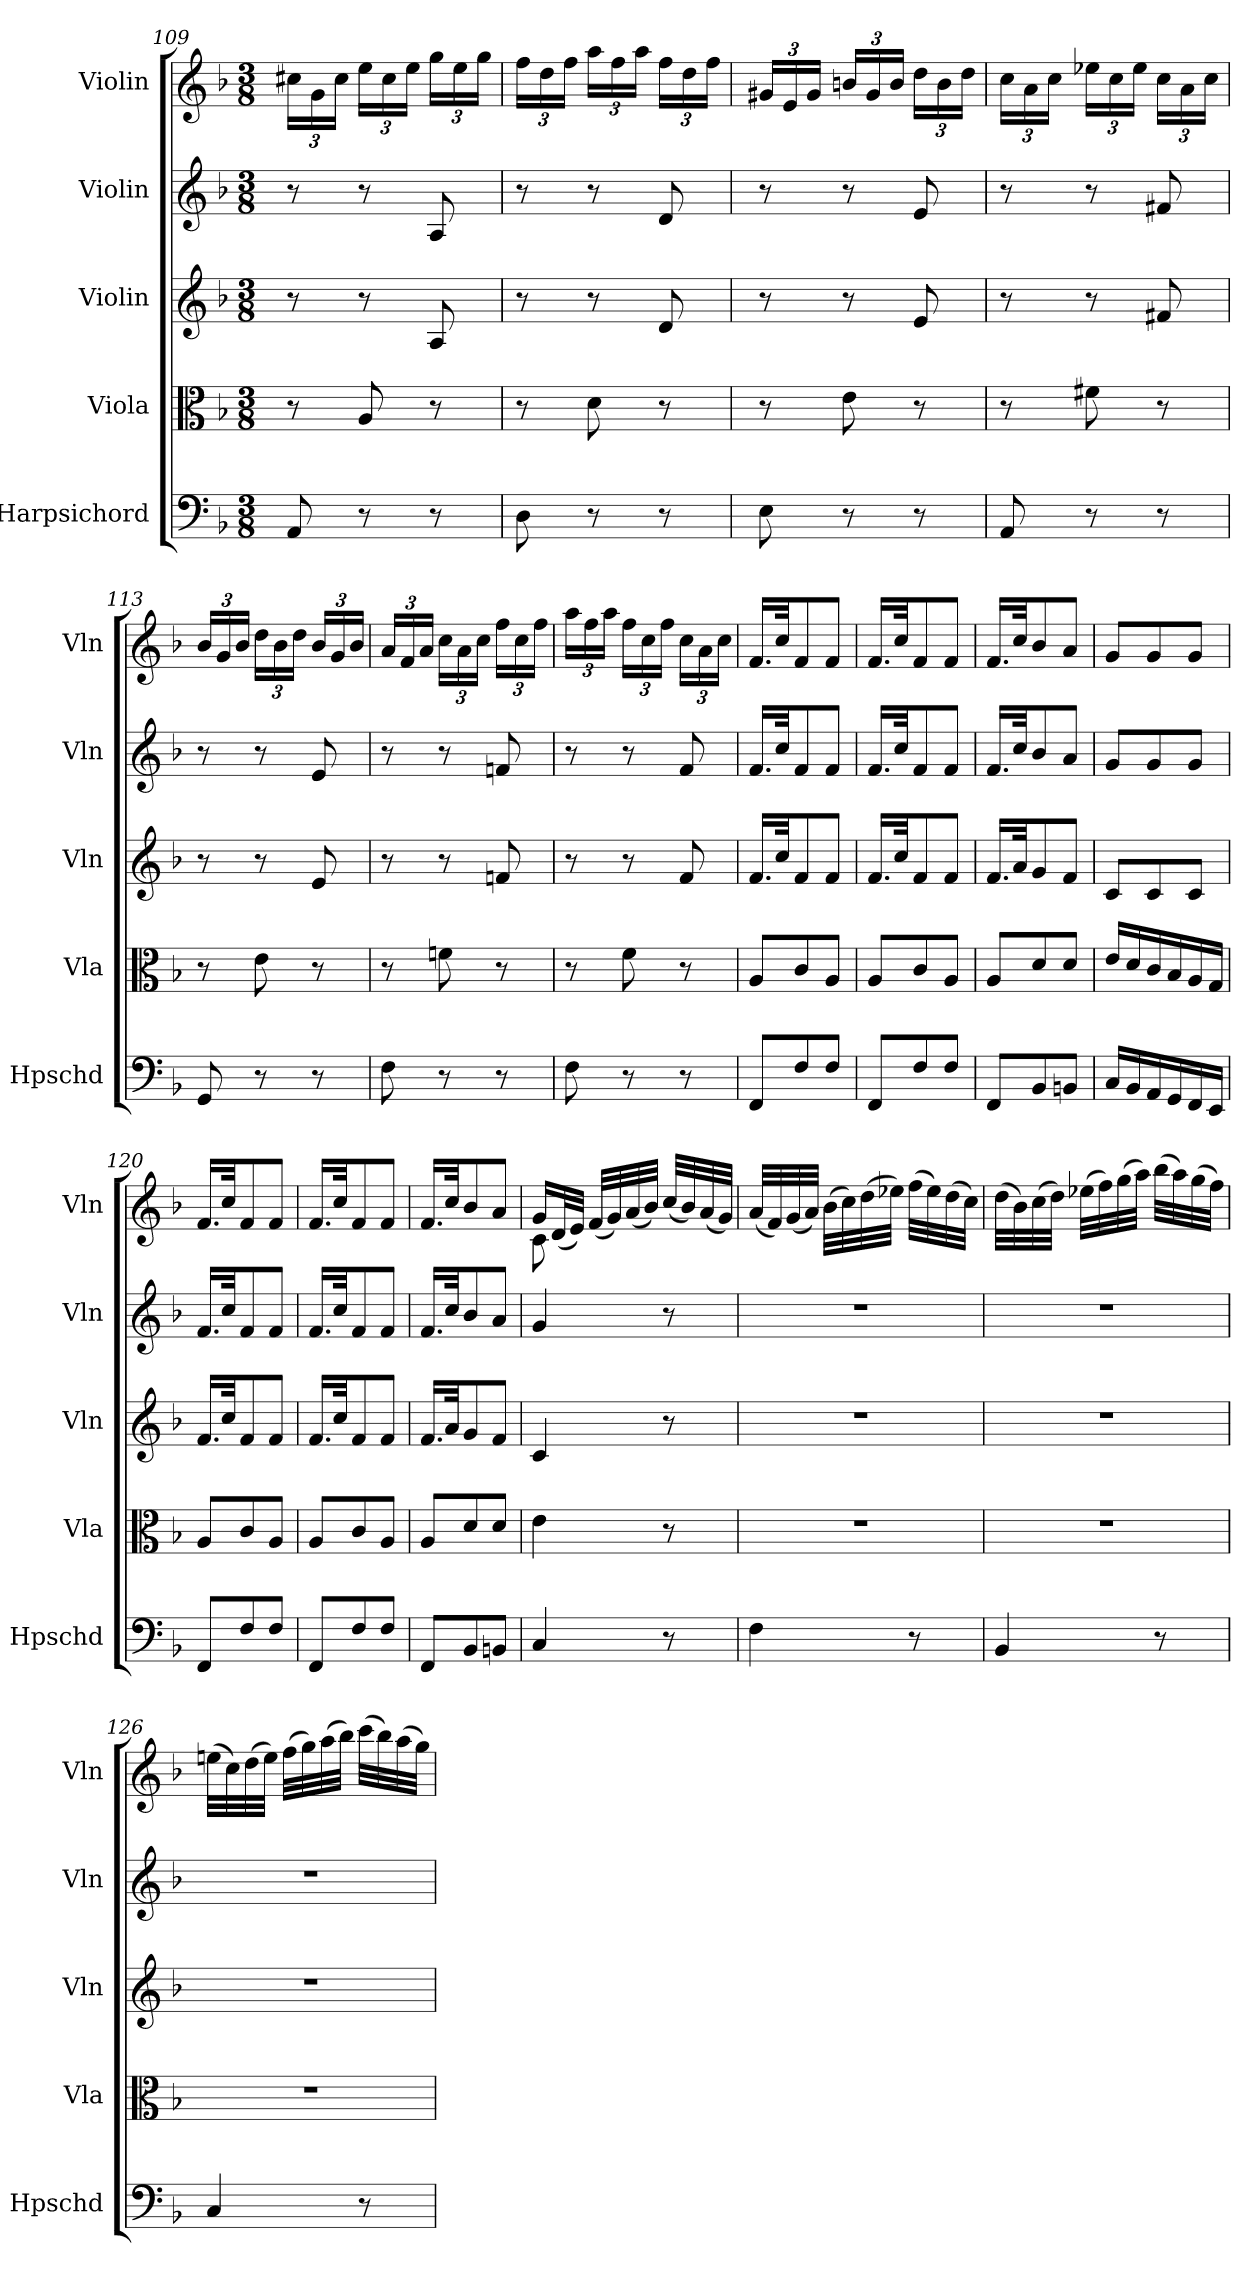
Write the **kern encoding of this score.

**kern	**kern	**kern	**kern	**kern
*part5	*part4	*part3	*part2	*part1
*staff5	*staff4	*staff3	*staff2	*staff1
*I"Harpsichord	*I"Viola	*I"Violin	*I"Violin	*I"Violin
*I'Hpschd	*I'Vla	*I'Vln	*I'Vln	*I'Vln
*clefF4	*clefC3	*clefG2	*clefG2	*clefG2
*k[b-]	*k[b-]	*k[b-]	*k[b-]	*k[b-]
*F:	*F:	*F:	*F:	*F:
*M3/8	*M3/8	*M3/8	*M3/8	*M3/8
=109	=109	=109	=109	=109
8AA/	8r	8r	8r	24cc#X\LL
.	.	.	.	24g\
.	.	.	.	24cc#\JJ
8r	8A/	8r	8r	24ee\LL
.	.	.	.	24cc#\
.	.	.	.	24ee\JJ
8r	8r	8A/	8A/	24gg\LL
.	.	.	.	24ee\
.	.	.	.	24gg\JJ
=110	=110	=110	=110	=110
8D\	8r	8r	8r	24ff\LL
.	.	.	.	24dd\
.	.	.	.	24ff\JJ
8r	8d\	8r	8r	24aa\LL
.	.	.	.	24ff\
.	.	.	.	24aa\JJ
8r	8r	8d/	8d/	24ff\LL
.	.	.	.	24dd\
.	.	.	.	24ff\JJ
=111	=111	=111	=111	=111
8E\	8r	8r	8r	24g#X/LL
.	.	.	.	24e/
.	.	.	.	24g#/JJ
8r	8e\	8r	8r	24bn/LL
.	.	.	.	24g#/
.	.	.	.	24b/JJ
8r	8r	8e/	8e/	24dd\LL
.	.	.	.	24b\
.	.	.	.	24dd\JJ
=112	=112	=112	=112	=112
8AA/	8r	8r	8r	24cc\LL
.	.	.	.	24a\
.	.	.	.	24cc\JJ
8r	8f#X\	8r	8r	24ee-X\LL
.	.	.	.	24cc\
.	.	.	.	24ee-\JJ
8r	8r	8f#X/	8f#X/	24cc\LL
.	.	.	.	24a\
.	.	.	.	24cc\JJ
=113	=113	=113	=113	=113
8GG/	8r	8r	8r	24b-/LL
.	.	.	.	24g/
.	.	.	.	24b-/JJ
8r	8e\	8r	8r	24dd\LL
.	.	.	.	24b-\
.	.	.	.	24dd\JJ
8r	8r	8e/	8e/	24b-/LL
.	.	.	.	24g/
.	.	.	.	24b-/JJ
=114	=114	=114	=114	=114
8F\	8r	8r	8r	24a/LL
.	.	.	.	24f/
.	.	.	.	24a/JJ
8r	8fn\	8r	8r	24cc\LL
.	.	.	.	24a\
.	.	.	.	24cc\JJ
8r	8r	8fn/	8fn/	24ff\LL
.	.	.	.	24cc\
.	.	.	.	24ff\JJ
=115	=115	=115	=115	=115
8F\	8r	8r	8r	24aa\LL
.	.	.	.	24ff\
.	.	.	.	24aa\JJ
8r	8f\	8r	8r	24ff\LL
.	.	.	.	24cc\
.	.	.	.	24ff\JJ
8r	8r	8f/	8f/	24cc\LL
.	.	.	.	24a\
.	.	.	.	24cc\JJ
=116	=116	=116	=116	=116
8FF/L	8A/L	16.f/LL	16.f/LL	16.f/LL
.	.	32cc/JK	32cc/JK	32cc/JK
8F/	8c/	8f/	8f/	8f/
8F/J	8A/J	8f/J	8f/J	8f/J
=117	=117	=117	=117	=117
8FF/L	8A/L	16.f/LL	16.f/LL	16.f/LL
.	.	32cc/JK	32cc/JK	32cc/JK
8F/	8c/	8f/	8f/	8f/
8F/J	8A/J	8f/J	8f/J	8f/J
=118	=118	=118	=118	=118
8FF/L	8A/L	16.f/LL	16.f/LL	16.f/LL
.	.	32a/JK	32cc/JK	32cc/JK
8BB-/	8d/	8g/	8b-/	8b-/
8BBn/J	8d/J	8f/J	8a/J	8a/J
=119	=119	=119	=119	=119
16C/LL	16e/LL	8c/L	8g/L	8g/L
16BB-/	16d/	.	.	.
16AA/	16c/	8c/	8g/	8g/
16GG/	16B-/	.	.	.
16FF/	16A/	8c/J	8g/J	8g/J
16EE/JJ	16G/JJ	.	.	.
=120	=120	=120	=120	=120
8FF/L	8A/L	16.f/LL	16.f/LL	16.f/LL
.	.	32cc/JK	32cc/JK	32cc/JK
8F/	8c/	8f/	8f/	8f/
8F/J	8A/J	8f/J	8f/J	8f/J
=121	=121	=121	=121	=121
8FF/L	8A/L	16.f/LL	16.f/LL	16.f/LL
.	.	32cc/JK	32cc/JK	32cc/JK
8F/	8c/	8f/	8f/	8f/
8F/J	8A/J	8f/J	8f/J	8f/J
=122	=122	=122	=122	=122
8FF/L	8A/L	16.f/LL	16.f/LL	16.f/LL
.	.	32a/JK	32cc/JK	32cc/JK
8BB-/	8d/	8g/	8b-/	8b-/
8BBn/J	8d/J	8f/J	8a/J	8a/J
=123	=123	=123	=123	=123
*	*	*	*	*^
4C/	4e\	4c/	4g/	8c\	16g/LL
.	.	.	.	.	(32d/L
.	.	.	.	.	32e/JJJ)
.	.	.	.	(32f/LLL	4ryy
.	.	.	.	32g/)	.
.	.	.	.	(32a/	.
.	.	.	.	32b-/JJJ)	.
8r	8r	8r	8r	(32cc/LLL	.
.	.	.	.	32b-/)	.
.	.	.	.	(32a/	.
.	.	.	.	32g/JJJ)	.
*	*	*	*	*v	*v
=124	=124	=124	=124	=124
4F\	4.r	4.r	4.r	(32a/LLL
.	.	.	.	32f/)
.	.	.	.	(32g/
.	.	.	.	32a/JJJ)
.	.	.	.	(32b-\LLL
.	.	.	.	32cc\)
.	.	.	.	(32dd\
.	.	.	.	32ee-X\JJJ)
8r	.	.	.	(32ff\LLL
.	.	.	.	32ee-\)
.	.	.	.	(32dd\
.	.	.	.	32cc\JJJ)
=125	=125	=125	=125	=125
4BB-/	4.r	4.r	4.r	(32dd\LLL
.	.	.	.	32b-\)
.	.	.	.	(32cc\
.	.	.	.	32dd\JJJ)
.	.	.	.	(32ee-X\LLL
.	.	.	.	32ff\)
.	.	.	.	(32gg\
.	.	.	.	32aa\JJJ)
8r	.	.	.	(32bb-\LLL
.	.	.	.	32aa\)
.	.	.	.	(32gg\
.	.	.	.	32ff\JJJ)
=126	=126	=126	=126	=126
4C/	4.r	4.r	4.r	(32een\LLL
.	.	.	.	32cc\)
.	.	.	.	(32dd\
.	.	.	.	32ee\JJJ)
.	.	.	.	(32ff\LLL
.	.	.	.	32gg\)
.	.	.	.	(32aa\
.	.	.	.	32bb-\JJJ)
8r	.	.	.	(32ccc\LLL
.	.	.	.	32bb-\)
.	.	.	.	(32aa\
.	.	.	.	32gg\JJJ)
=	=	=	=	=
*-	*-	*-	*-	*-
